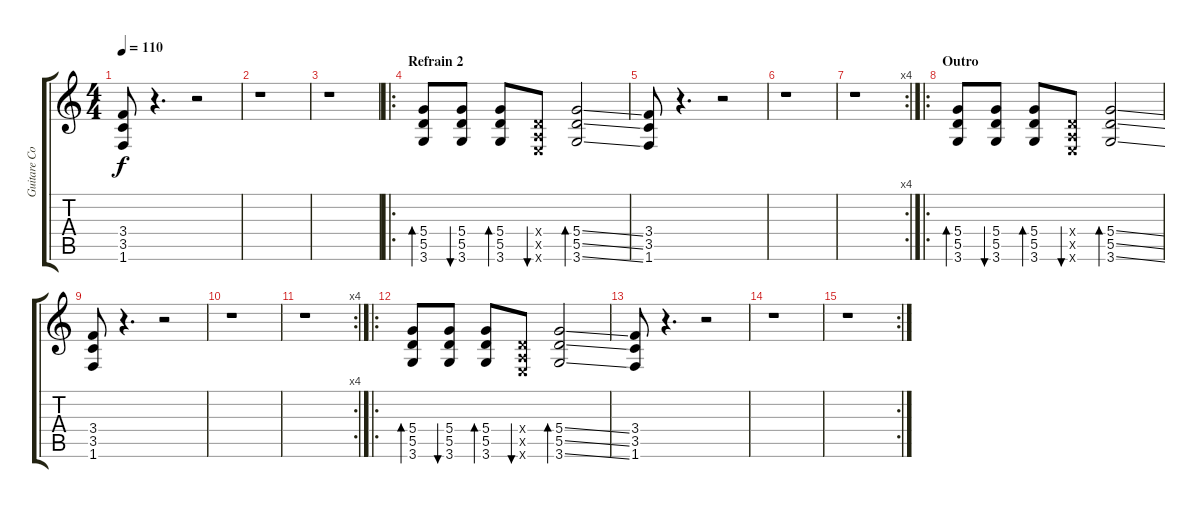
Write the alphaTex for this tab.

\track ("Guitare Compressée" "Guitare Co") {instrument distortionguitar}
\staff {score tabs}
\tuning (E4 B3 G3 D3 A2 E2) {hide}
\ts (4 4)
\tempo 110
\clef g2
\ks c
(3.4 3.5 1.6).8{dy f} r.4{d} r.2 |
r.1 |
r.1 |
\ro
\section ("" "Refrain 2")
(5.4 5.5 3.6).8{bd 60} (5.4 5.5 3.6).8{bu 60} (5.4 5.5 3.6).8{bd 60} (0.4{x} 0.5{x} 0.6{x}).8{bu 60} (5.4{ss} 5.5{ss} 3.6{ss}).2{bd 60} |
(3.4 3.5 1.6).8 r.4{d} r.2 |
r.1 |
\rc 4
r.1 |
\ro
\section ("" "Outro")
(5.4 5.5 3.6).8{bd 60} (5.4 5.5 3.6).8{bu 60} (5.4 5.5 3.6).8{bd 60} (0.4{x} 0.5{x} 0.6{x}).8{bu 60} (5.4{ss} 5.5{ss} 3.6{ss}).2{bd 60} |
(3.4 3.5 1.6).8 r.4{d} r.2 |
r.1 |
\rc 4
r.1 |
\ro
(5.4 5.5 3.6).8{bd 60} (5.4 5.5 3.6).8{bu 60} (5.4 5.5 3.6).8{bd 60} (0.4{x} 0.5{x} 0.6{x}).8{bu 60} (5.4{ss} 5.5{ss} 3.6{ss}).2{bd 60} |
(3.4 3.5 1.6).8 r.4{d} r.2 |
r.1 |
\rc 2
r.1
